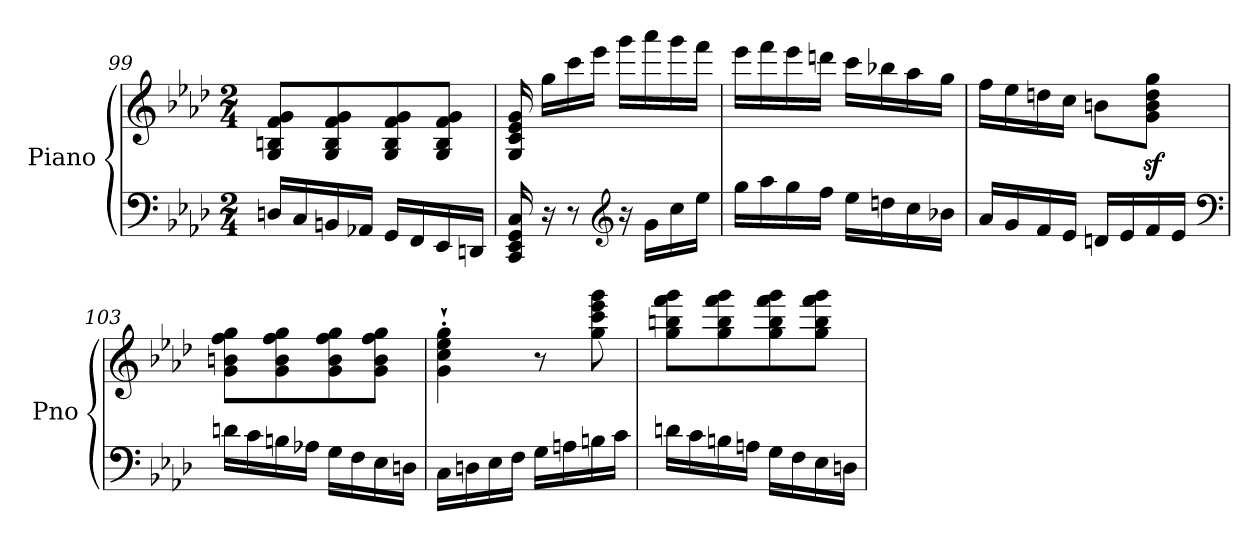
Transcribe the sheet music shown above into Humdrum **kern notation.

**kern	**kern
*part1	*part1
*staff2	*staff1
*I"Piano	*
*I'Pno	*
!!LO:LB:g=z
*clefF4	*clefG2
*k[b-e-a-d-]	*k[b-e-a-d-]
*A-:	*A-:
*M2/4	*M2/4
=99	=99
16Dn/LL	8G/ 8Bn/ 8f/ 8g/L
16C/	.
16BBn/	8G/ 8B/ 8f/ 8g/
16AA-X/JJ	.
16GG/LL	8G/ 8B/ 8f/ 8g/
16FF/	.
16EE-/	8G/ 8B/ 8f/ 8g/J
16DDn/JJ	.
=100	=100
16CC/ 16EE-/ 16GG/ 16C/	16G/ 16c/ 16e-/ 16g/
16r	16gg\LL
8r	16ccc\
.	16eee-\JJ
*clefG2	*
16r	16ggg\LL
16g\LL	16aaa-\
16cc\	16ggg\
16ee-\JJ	16fff\JJ
=101	=101
16gg\LL	16eee-\LL
16aa-\	16fff\
16gg\	16eee-\
16ff\JJ	16dddn\JJ
16ee-\LL	16ccc\LL
16ddn\	16bb-X\
16cc\	16aa-\
16b-X\JJ	16gg\JJ
=102	=102
16a-/LL	16ff\LL
16g/	16ee-\
16f/	16ddn\
16e-/JJ	16cc\JJ
16dn/LL	8bn\L
16e-/	.
16f/	8g\z< 8b\z< 8dd\z< 8gg\z<J
16e-/JJ	.
*clefF4	*
=103	=103
16dn\LL	8g\ 8bn\ 8ff\ 8gg\L
16c\	.
16Bn\	8g\ 8b\ 8ff\ 8gg\
16A-X\JJ	.
16G\LL	8g\ 8b\ 8ff\ 8gg\
16F\	.
16E-\	8g\ 8b\ 8ff\ 8gg\J
16Dn\JJ	.
!!LO:PB:g=z
=104	=104
16C\LL	4g\`' 4cc\`' 4ee-\`' 4gg\`'
16Dn\	.
16E-\	.
16F\JJ	.
16G\LL	8r
16An\	.
16Bn\	8gg\ 8ccc\ 8eee-\ 8ggg\
16c\JJ	.
=105	=105
16dn\LL	8gg\ 8bbn\ 8fff\ 8ggg\L
16c\	.
16Bn\	8gg\ 8bb\ 8fff\ 8ggg\
16An\JJ	.
16G\LL	8gg\ 8bb\ 8fff\ 8ggg\
16F\	.
16E-\	8gg\ 8bb\ 8fff\ 8ggg\J
16Dn\JJ	.
=	=
*-	*-
